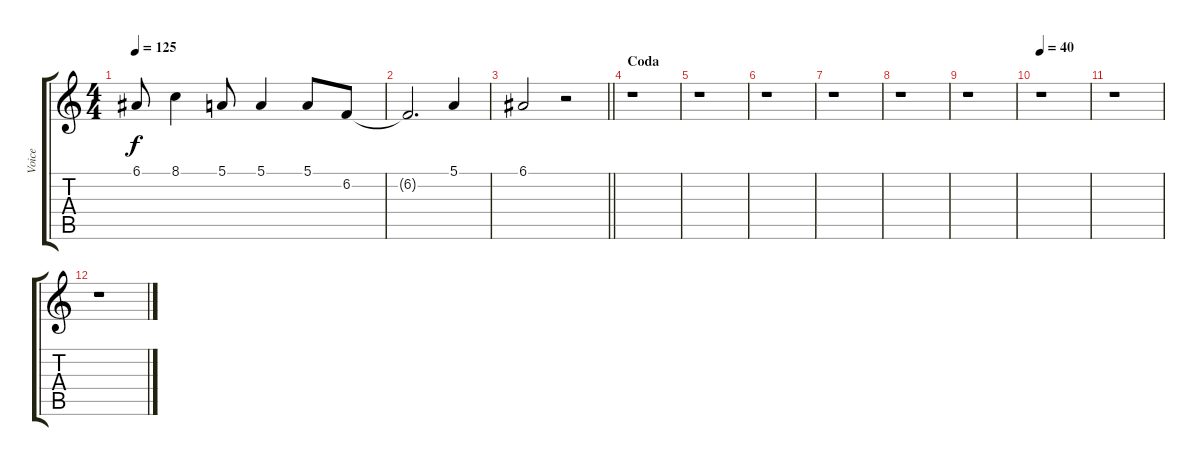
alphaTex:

\track ("Voice" "Voice") {instrument lead6voice}
\staff {score tabs}
\tuning (E4 B3 G3 D3 A2 E2) {hide}
\ts (4 4)
\tempo 125
\clef g2
\ks c
6.1.8{dy f} 8.1.4 5.1.8 5.1.4 5.1.8 6.2.8 |
6.2{t}.2{d} 5.1.4 |
\barLineRight lightlight
6.1.2 r.2 |
\section ("" "Coda")
r.1 |
r.1 |
r.1 |
r.1 |
r.1 |
r.1 |
\tempo 40
r.1 |
r.1 |
r.1
